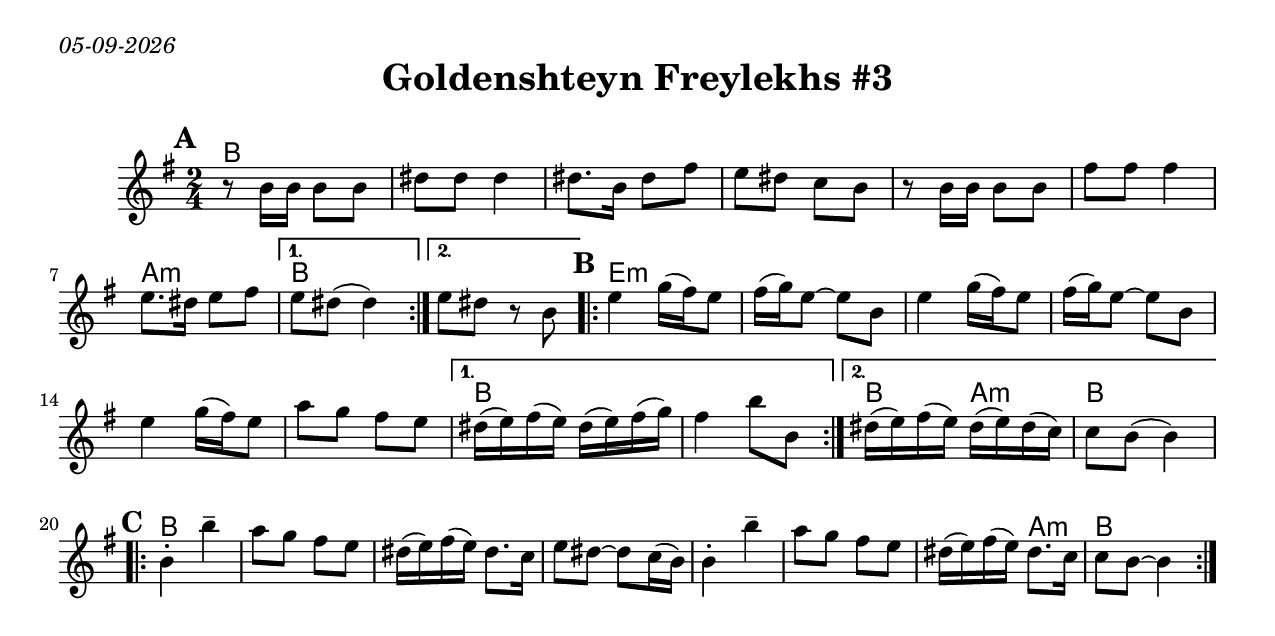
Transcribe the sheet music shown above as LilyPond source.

\version "2.20.0"
\include "english.ly"

\paper{
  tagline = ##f
  print-all-headers = ##t
  #(set-paper-size "letter")
}
date = #(strftime "%d-%m-%Y" (localtime (current-time)))

\markup{ \italic{ \date  }  }

%\markup{ Got something to say? }

%#################################### Melody ########################
melody = \relative c'' {
  \clef treble
  \key e \minor
  \time 2/4
  \set Score.markFormatter = #format-mark-box-alphabet

  %\partial 16*3 a16 d f   %lead in notes

  \repeat volta 2{
  \mark \default
    r8 b16 b b8 b
    ds8 ds ds4
    ds8. b16 ds8 fs|
    e8 ds c b

    r8 b16 b b8 b|
    fs'8 fs fs4
    e8. ds16 e8 fs|

  }
  \alternative { { e8 ds(ds4)}{e8 ds r b |} }

  \repeat volta 2{
  \mark \default
    e4   g16(fs) e8|
    fs16(g)e8~e b
    e4 g16(fs)e8|
    fs16(g)e8~e b

    e4 g16(fs)e8|
    a8 g fs e
  }
  \alternative {
    {
      ds16 (e)fs(e) ds(e)fs(g)
      fs4 b8 b,
    }
    {
      ds16(e)fs(e)ds(e) ds(c)
      c8 b(b4)
    }
  }
  \repeat volta 2{
  \break
  \mark \default
    b4-.  b'--
    a8 g fs e
    ds16(e)fs(e) ds8. c16|
    e8 ds~ds c16(b)|

    b4-. b'--
    a8 g fs e
    ds16(e)fs(e) ds8. c16|
    c8 b~b4|

  }
}
%################################# Lyrics #####################
%\addlyrics{  }
%################################# Chords #######################
harmonies = \chordmode {
  b2*6
  a2:m
  b2*2
  %b
  e2*6:m
  b4*4
  b4 a4:m
  b2
  %c
  b4*13
  a4:m
  b2
}

\score {
  <<
    \new ChordNames {
      \set chordChanges = ##f
      \harmonies
    }
    \new Staff
    \melody
  >>
  \header{
    title= "Goldenshteyn Freylekhs #3"
    subtitle=""
    composer= ""
    instrument =""
    arranger= ""
  }
  \layout{indent = 1.0\cm}
  \midi{
    \tempo 4 = 120
  }
}


%{
convert-ly (GNU LilyPond) 2.20.0  convert-ly: Processing `'...
Applying conversion: 2.19.2, 2.19.7, 2.19.11, 2.19.16, 2.19.22,
2.19.24, 2.19.28, 2.19.29, 2.19.32, 2.19.40, 2.19.46, 2.19.49,
2.19.80, 2.20.0
%}
